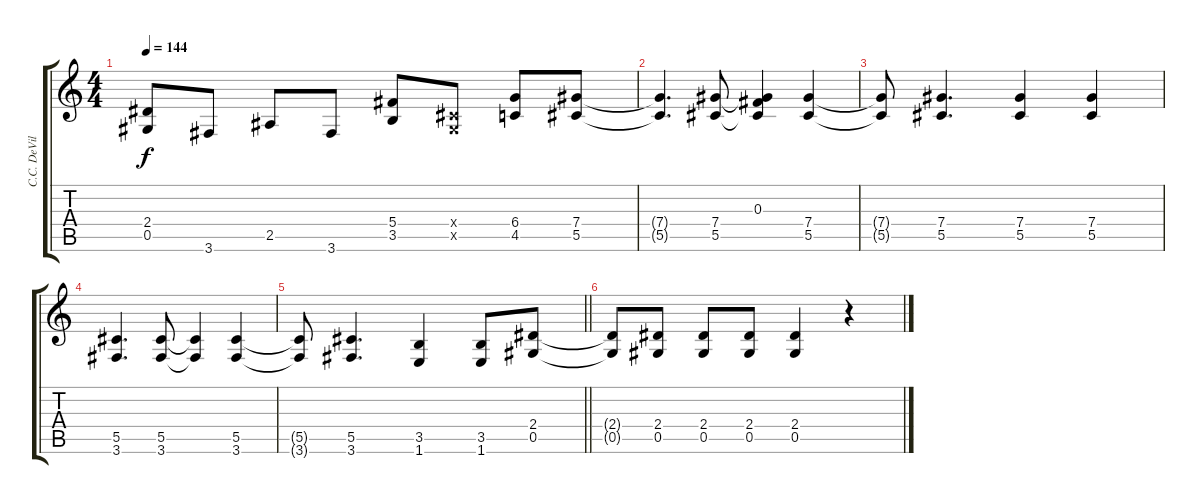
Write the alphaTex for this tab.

\track ("C.C. DeVille - Rhytm Guitar II" "C.C. DeVil") {instrument overdrivenguitar}
\staff {score tabs}
\tuning (Eb4 Bb3 Gb3 Db3 Ab2 Eb2) {hide}
\ts (4 4)
\tempo 144
\clef g2
\ks c
(2.4{t} 0.5{t}).8{dy f} 3.6.8 2.5.8 3.6.8 (5.4 3.5).8 (0.4{x} 0.5{x}).8 (6.4 4.5).8 (7.4 5.5).8 |
(7.4{t} 5.5{t}).4{d} (7.4 5.5).8 (0.3 7.4{t} 5.5{t}).4 (7.4 5.5).4 |
(7.4{t} 5.5{t}).8 (7.4 5.5).4{d} (7.4 5.5).4 (7.4 5.5).4 |
(5.5 3.6).4{d} (5.5 3.6).8 (5.5{t} 3.6{t}).4 (5.5 3.6).4 |
\barLineRight lightlight
(5.5{t} 3.6{t}).8 (5.5 3.6).4{d} (3.5 1.6).4 (3.5 1.6).8 (2.4 0.5).8 |
(2.4{t} 0.5{t}).8 (2.4 0.5).8 (2.4 0.5).8 (2.4 0.5).8 (2.4 0.5).4 r.4
